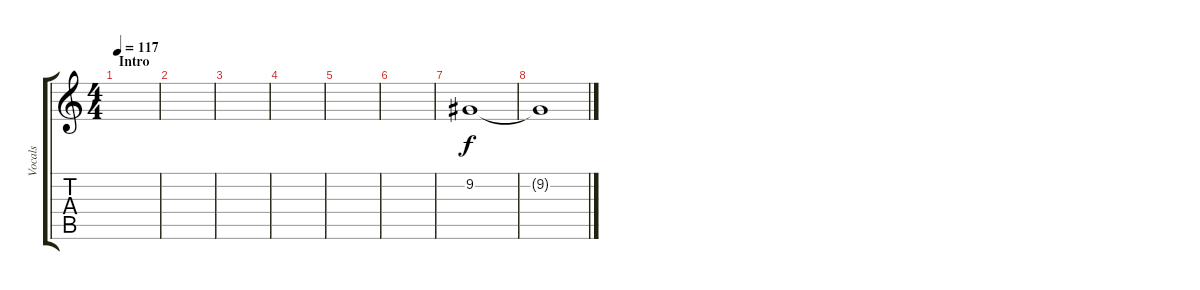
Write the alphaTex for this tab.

\track ("Vocals" "Vocals") {instrument clarinet}
\staff {score tabs}
\tuning (E4 B3 G3 D3 A2 E2) {hide}
\ts (4 4)
\section ("" "Intro")
\tempo 117
\clef g2
\ks c
|
|
|
|
|
|
9.2.1 |
9.2{t}.1
